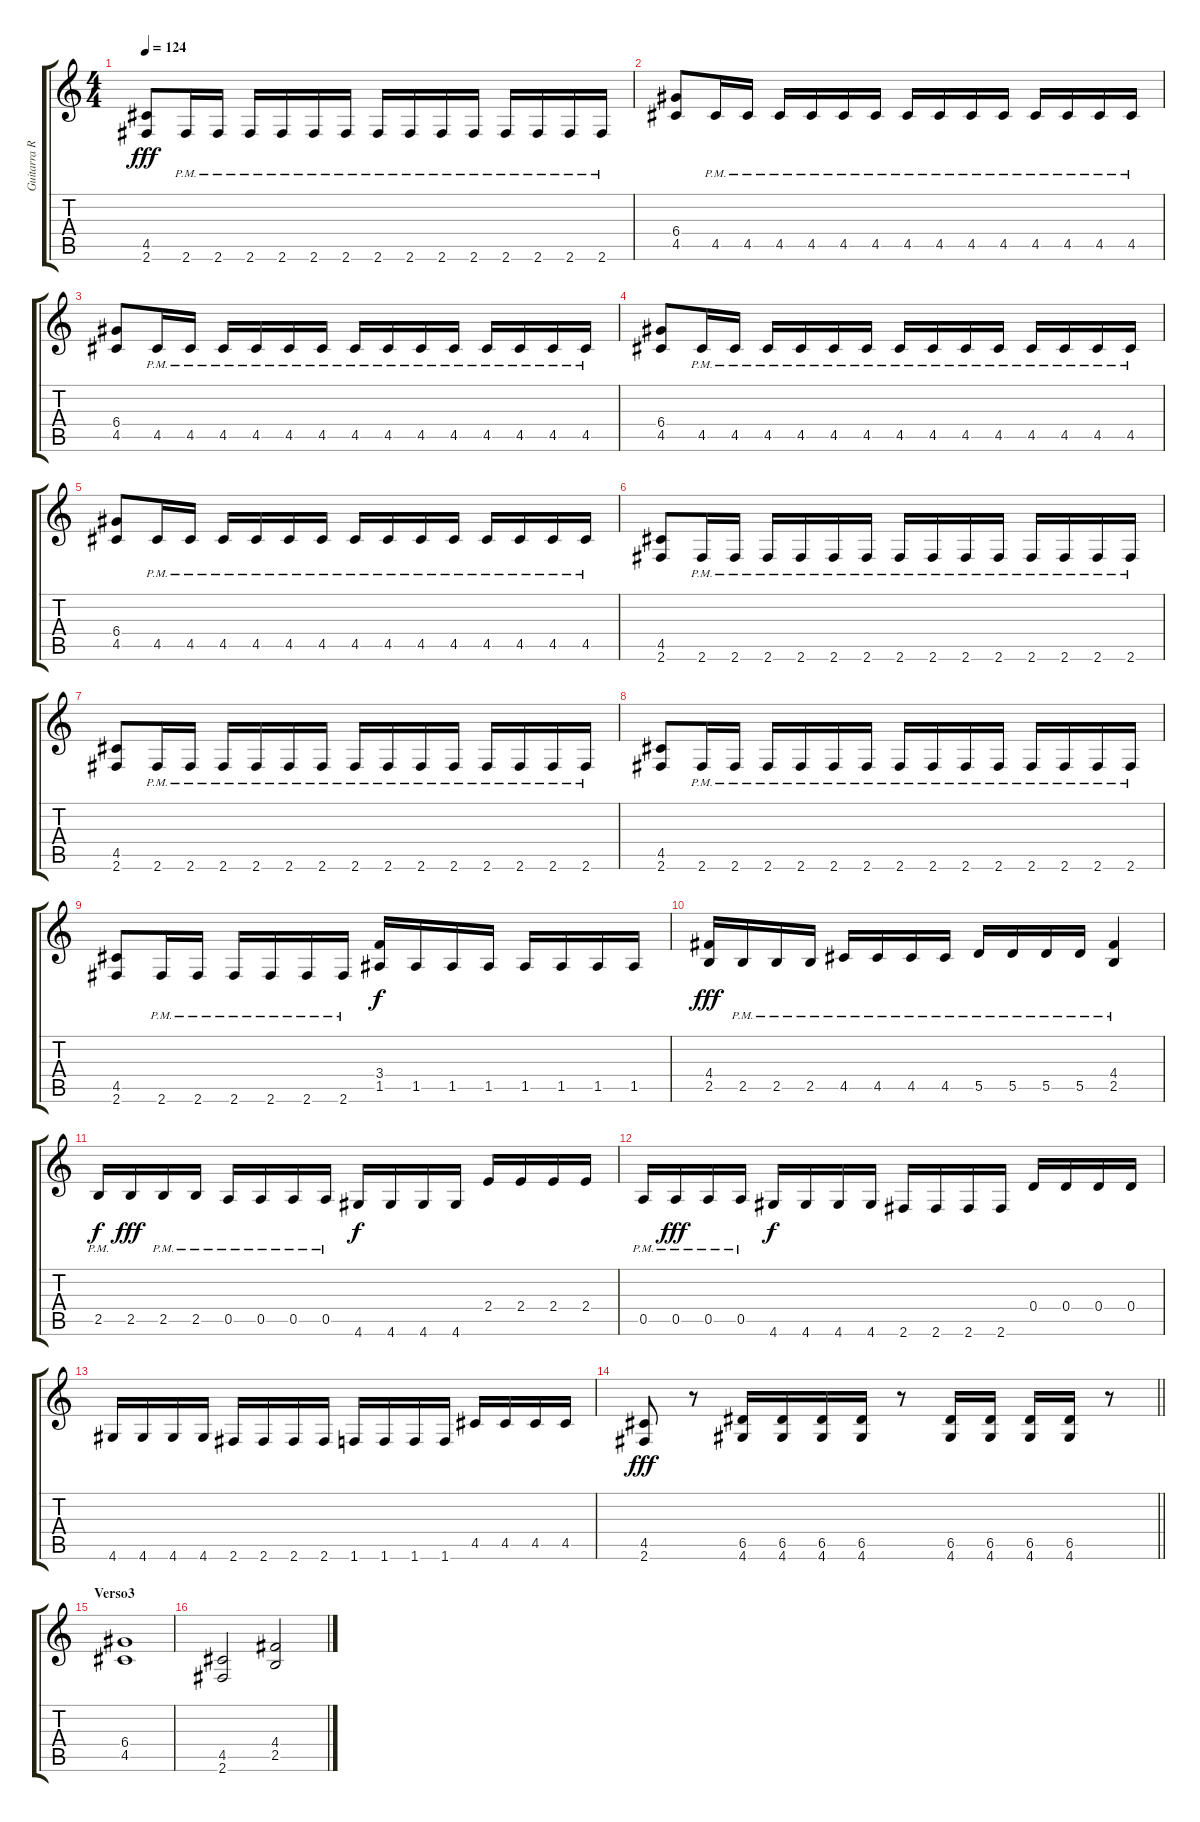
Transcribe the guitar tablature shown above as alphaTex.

\track ("Guitarra Ritmica" "Guitarra R") {instrument distortionguitar}
\staff {score tabs}
\tuning (E4 B3 G3 D3 A2 E2) {hide}
\ts (4 4)
\tempo 124
\clef g2
\ks c
(4.5 2.6).8{dy fff} 2.6{pm}.16 2.6{pm}.16 2.6{pm}.16 2.6{pm}.16 2.6{pm}.16 2.6{pm}.16 2.6{pm}.16 2.6{pm}.16 2.6{pm}.16 2.6{pm}.16 2.6{pm}.16 2.6{pm}.16 2.6{pm}.16 2.6{pm}.16 |
(6.4 4.5).8 4.5{pm}.16 4.5{pm}.16 4.5{pm}.16 4.5{pm}.16 4.5{pm}.16 4.5{pm}.16 4.5{pm}.16 4.5{pm}.16 4.5{pm}.16 4.5{pm}.16 4.5{pm}.16 4.5{pm}.16 4.5{pm}.16 4.5{pm}.16 |
(6.4 4.5).8 4.5{pm}.16 4.5{pm}.16 4.5{pm}.16 4.5{pm}.16 4.5{pm}.16 4.5{pm}.16 4.5{pm}.16 4.5{pm}.16 4.5{pm}.16 4.5{pm}.16 4.5{pm}.16 4.5{pm}.16 4.5{pm}.16 4.5{pm}.16 |
(6.4 4.5).8 4.5{pm}.16 4.5{pm}.16 4.5{pm}.16 4.5{pm}.16 4.5{pm}.16 4.5{pm}.16 4.5{pm}.16 4.5{pm}.16 4.5{pm}.16 4.5{pm}.16 4.5{pm}.16 4.5{pm}.16 4.5{pm}.16 4.5{pm}.16 |
(6.4 4.5).8 4.5{pm}.16 4.5{pm}.16 4.5{pm}.16 4.5{pm}.16 4.5{pm}.16 4.5{pm}.16 4.5{pm}.16 4.5{pm}.16 4.5{pm}.16 4.5{pm}.16 4.5{pm}.16 4.5{pm}.16 4.5{pm}.16 4.5{pm}.16 |
(4.5 2.6).8 2.6{pm}.16 2.6{pm}.16 2.6{pm}.16 2.6{pm}.16 2.6{pm}.16 2.6{pm}.16 2.6{pm}.16 2.6{pm}.16 2.6{pm}.16 2.6{pm}.16 2.6{pm}.16 2.6{pm}.16 2.6{pm}.16 2.6{pm}.16 |
(4.5 2.6).8 2.6{pm}.16 2.6{pm}.16 2.6{pm}.16 2.6{pm}.16 2.6{pm}.16 2.6{pm}.16 2.6{pm}.16 2.6{pm}.16 2.6{pm}.16 2.6{pm}.16 2.6{pm}.16 2.6{pm}.16 2.6{pm}.16 2.6{pm}.16 |
(4.5 2.6).8 2.6{pm}.16 2.6{pm}.16 2.6{pm}.16 2.6{pm}.16 2.6{pm}.16 2.6{pm}.16 2.6{pm}.16 2.6{pm}.16 2.6{pm}.16 2.6{pm}.16 2.6{pm}.16 2.6{pm}.16 2.6{pm}.16 2.6{pm}.16 |
(4.5 2.6).8 2.6{pm}.16 2.6{pm}.16 2.6{pm}.16 2.6{pm}.16 2.6{pm}.16 2.6{pm}.16 (3.4 1.5).16{dy f} 1.5.16 1.5.16 1.5.16 1.5.16 1.5.16 1.5.16 1.5.16 |
(4.4 2.5).16{dy fff} 2.5{pm}.16 2.5{pm}.16 2.5{pm}.16 4.5{pm}.16 4.5{pm}.16 4.5{pm}.16 4.5{pm}.16 5.5{pm}.16 5.5{pm}.16 5.5{pm}.16 5.5{pm}.16 (4.4 2.5{pm}).4 |
2.5{pm}.16{dy f} 2.5.16{dy fff} 2.5{pm}.16 2.5{pm}.16 0.5{pm}.16 0.5{pm}.16 0.5{pm}.16 0.5{pm}.16 4.6.16{dy f} 4.6.16 4.6.16 4.6.16 2.4.16 2.4.16 2.4.16 2.4.16 |
0.5{pm}.16 0.5{pm}.16{dy fff} 0.5{pm}.16 0.5{pm}.16 4.6.16{dy f} 4.6.16 4.6.16 4.6.16 2.6.16 2.6.16 2.6.16 2.6.16 0.4.16 0.4.16 0.4.16 0.4.16 |
4.6.16 4.6.16 4.6.16 4.6.16 2.6.16 2.6.16 2.6.16 2.6.16 1.6.16 1.6.16 1.6.16 1.6.16 4.5.16 4.5.16 4.5.16 4.5.16 |
\barLineRight lightlight
(4.5 2.6).8{dy fff} r.8 (6.5 4.6).16 (6.5 4.6).16 (6.5 4.6).16 (6.5 4.6).16 r.8 (6.5 4.6).16 (6.5 4.6).16 (6.5 4.6).16 (6.5 4.6).16 r.8 |
\section ("" "Verso3")
(6.4 4.5).1 |
(4.5 2.6).2 (4.4 2.5).2
